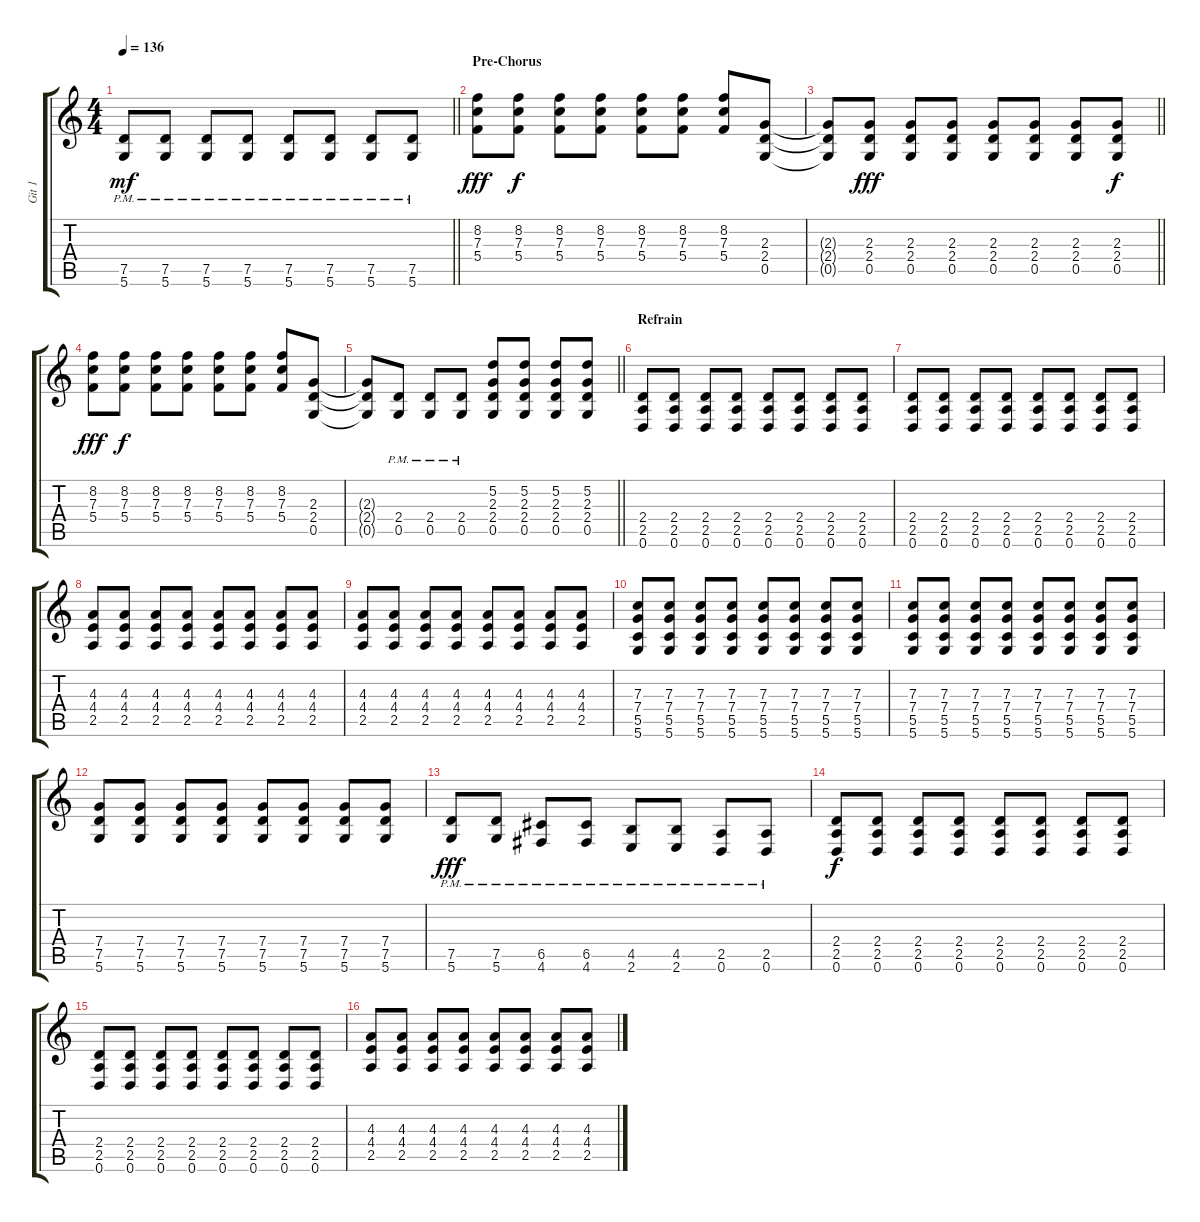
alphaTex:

\track ("Git 1" "Git 1") {instrument distortionguitar}
\staff {score tabs}
\tuning (D4 A3 F3 C3 G2 D2) {hide}
\ts (4 4)
\tempo 136
\clef g2
\barLineRight lightlight
\ks c
(7.5{pm} 5.6{pm}).8{dy mf} (7.5{pm} 5.6{pm}).8 (7.5{pm} 5.6{pm}).8 (7.5{pm} 5.6{pm}).8 (7.5{pm} 5.6{pm}).8 (7.5{pm} 5.6{pm}).8 (7.5{pm} 5.6{pm}).8 (7.5{pm} 5.6{pm}).8 |
\section ("" "Pre-Chorus")
(8.2 7.3 5.4).8{dy fff} (8.2 7.3 5.4).8{dy f} (8.2 7.3 5.4).8 (8.2 7.3 5.4).8 (8.2 7.3 5.4).8 (8.2 7.3 5.4).8 (8.2 7.3 5.4).8 (2.3 2.4 0.5).8 |
\barLineRight lightlight
(2.3{t} 2.4{t} 0.5{t}).8 (2.3 2.4 0.5).8{dy fff} (2.3 2.4 0.5).8 (2.3 2.4 0.5).8 (2.3 2.4 0.5).8 (2.3 2.4 0.5).8 (2.3 2.4 0.5).8 (2.3 2.4 0.5).8{dy f} |
(8.2 7.3 5.4).8{dy fff} (8.2 7.3 5.4).8{dy f} (8.2 7.3 5.4).8 (8.2 7.3 5.4).8 (8.2 7.3 5.4).8 (8.2 7.3 5.4).8 (8.2 7.3 5.4).8 (2.3 2.4 0.5).8 |
\barLineRight lightlight
(2.3{t} 2.4{t} 0.5{t}).8 (2.4{pm} 0.5{pm}).8 (2.4{pm} 0.5{pm}).8 (2.4{pm} 0.5{pm}).8 (5.2 2.3 2.4 0.5).8 (5.2 2.3 2.4 0.5).8 (5.2 2.3 2.4 0.5).8 (5.2 2.3 2.4 0.5).8 |
\section ("" "Refrain")
(2.4 2.5 0.6).8 (2.4 2.5 0.6).8 (2.4 2.5 0.6).8 (2.4 2.5 0.6).8 (2.4 2.5 0.6).8 (2.4 2.5 0.6).8 (2.4 2.5 0.6).8 (2.4 2.5 0.6).8 |
(2.4 2.5 0.6).8 (2.4 2.5 0.6).8 (2.4 2.5 0.6).8 (2.4 2.5 0.6).8 (2.4 2.5 0.6).8 (2.4 2.5 0.6).8 (2.4 2.5 0.6).8 (2.4 2.5 0.6).8 |
(4.3 4.4 2.5).8 (4.3 4.4 2.5).8 (4.3 4.4 2.5).8 (4.3 4.4 2.5).8 (4.3 4.4 2.5).8 (4.3 4.4 2.5).8 (4.3 4.4 2.5).8 (4.3 4.4 2.5).8 |
(4.3 4.4 2.5).8 (4.3 4.4 2.5).8 (4.3 4.4 2.5).8 (4.3 4.4 2.5).8 (4.3 4.4 2.5).8 (4.3 4.4 2.5).8 (4.3 4.4 2.5).8 (4.3 4.4 2.5).8 |
(7.3 7.4 5.5 5.6).8 (7.3 7.4 5.5 5.6).8 (7.3 7.4 5.5 5.6).8 (7.3 7.4 5.5 5.6).8 (7.3 7.4 5.5 5.6).8 (7.3 7.4 5.5 5.6).8 (7.3 7.4 5.5 5.6).8 (7.3 7.4 5.5 5.6).8 |
(7.3 7.4 5.5 5.6).8 (7.3 7.4 5.5 5.6).8 (7.3 7.4 5.5 5.6).8 (7.3 7.4 5.5 5.6).8 (7.3 7.4 5.5 5.6).8 (7.3 7.4 5.5 5.6).8 (7.3 7.4 5.5 5.6).8 (7.3 7.4 5.5 5.6).8 |
(7.4 7.5 5.6).8 (7.4 7.5 5.6).8 (7.4 7.5 5.6).8 (7.4 7.5 5.6).8 (7.4 7.5 5.6).8 (7.4 7.5 5.6).8 (7.4 7.5 5.6).8 (7.4 7.5 5.6).8 |
(7.5{pm} 5.6{pm}).8{dy fff} (7.5{pm} 5.6{pm}).8 (6.5{pm} 4.6{pm}).8 (6.5{pm} 4.6{pm}).8 (4.5{pm} 2.6{pm}).8 (4.5{pm} 2.6{pm}).8 (2.5{pm} 0.6{pm}).8 (2.5{pm} 0.6{pm}).8 |
(2.4 2.5 0.6).8{dy f} (2.4 2.5 0.6).8 (2.4 2.5 0.6).8 (2.4 2.5 0.6).8 (2.4 2.5 0.6).8 (2.4 2.5 0.6).8 (2.4 2.5 0.6).8 (2.4 2.5 0.6).8 |
(2.4 2.5 0.6).8 (2.4 2.5 0.6).8 (2.4 2.5 0.6).8 (2.4 2.5 0.6).8 (2.4 2.5 0.6).8 (2.4 2.5 0.6).8 (2.4 2.5 0.6).8 (2.4 2.5 0.6).8 |
(4.3 4.4 2.5).8 (4.3 4.4 2.5).8 (4.3 4.4 2.5).8 (4.3 4.4 2.5).8 (4.3 4.4 2.5).8 (4.3 4.4 2.5).8 (4.3 4.4 2.5).8 (4.3 4.4 2.5).8
